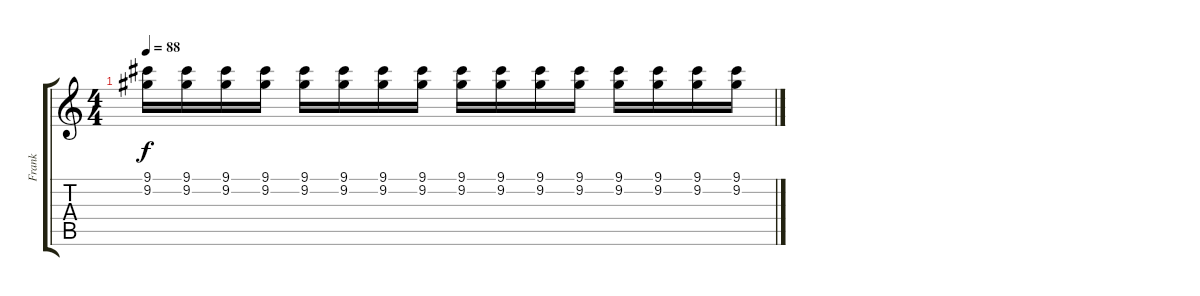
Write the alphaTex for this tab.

\track ("Frank" "Frank") {instrument acousticguitarsteel}
\staff {score tabs}
\tuning (E4 B3 G3 D3 A2 E2) {hide}
\ts (4 4)
\tempo 88
\clef g2
\ks c
(9.1 9.2).16{dy f} (9.1 9.2).16 (9.1 9.2).16 (9.1 9.2).16 (9.1 9.2).16 (9.1 9.2).16 (9.1 9.2).16 (9.1 9.2).16 (9.1 9.2).16 (9.1 9.2).16 (9.1 9.2).16 (9.1 9.2).16 (9.1 9.2).16 (9.1 9.2).16 (9.1 9.2).16 (9.1 9.2).16
